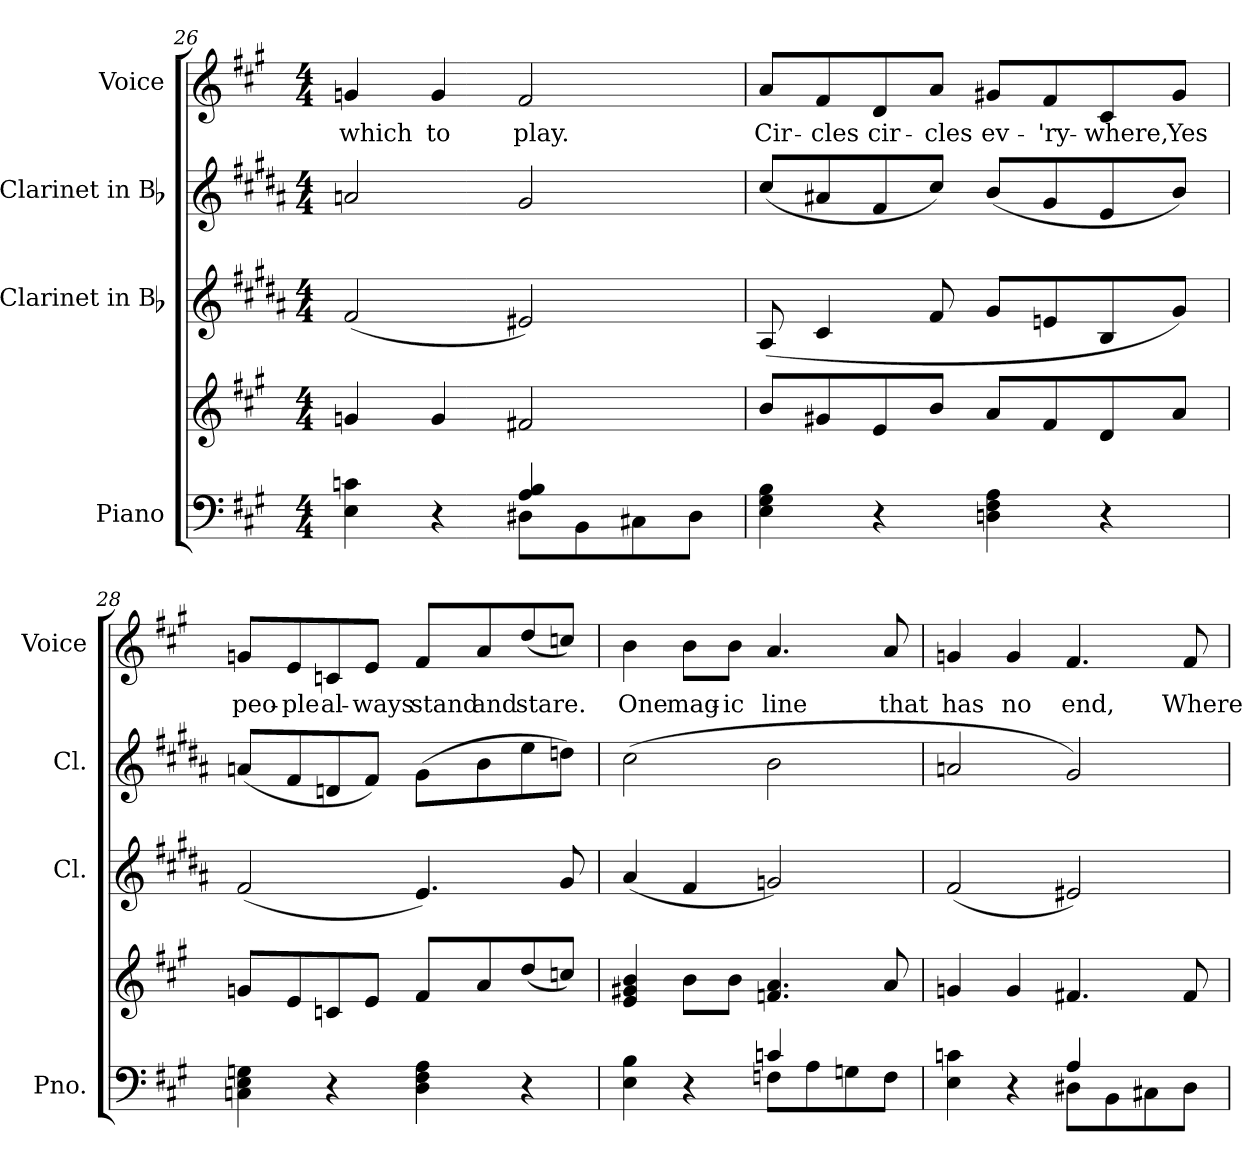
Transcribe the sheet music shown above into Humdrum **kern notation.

**kern	**kern	**kern	**kern	**kern	**text
*part4	*part4	*part3	*part2	*part1	*part1
*staff5	*staff4	*staff3	*staff2	*staff1	*staff1
*I"Piano	*	*I"Clarinet in Bb	*I"Clarinet in Bb	*I"Voice	*
*I'Pno.	*	*I'Cl.	*I'Cl.	*I'Voice	*
*clefF4	*clefG2	*clefG2	*clefG2	*clefG2	*
*	*	*ITrd1c2	*ITrd1c2	*	*
*k[f#c#g#]	*k[f#c#g#]	*k[f#c#g#]	*k[f#c#g#]	*k[f#c#g#]	*
*A:	*A:	*A:	*A:	*A:	*
*M4/4	*M4/4	*M4/4	*M4/4	*M4/4	*
=26	=26	=26	=26	=26	=26
*^	*	*	*	*	*
!	!	!	!	!	!	!LO:LY:b:color=#000000
4Ei\ 4cni	2ryy	4gni/	(2ei/	2gni/	4gni/	which
!	!	!	!	!	!	!LO:LY:b:color=#000000
4r	.	4gi/	.	.	4gi/	to
!	!	!	!	!	!	!LO:LY:b:color=#000000
4Ai/ 4Bi	8D#Xi\L	2f#Xi/	2d#Xi/)	2f#i/	2f#i/	play.
.	8BBi\	.	.	.	.	.
4ryy	8C#Xi\	.	.	.	.	.
.	8D#i\J	.	.	.	.	.
*v	*v	*	*	*	*	*
=27	=27	=27	=27	=27	=27
*^	*	*	*	*	*
!	!	!	!	!	!	!LO:LY:b:color=#000000
*v	*v	*	*	*	*	*
4Ei\ 4G#i 4Bi	8bi/L	(8G#i/	(8bi/L	8ai/L	Cir-
!	!	!	!	!	!LO:LY:b:color=#000000
.	8g#Xi/	4Bi/	8g#Xi/	8f#i/	-cles
!	!	!	!	!	!LO:LY:b:color=#000000
4r	8ei/	.	8ei/	8di/	cir-
!	!	!	!	!	!LO:LY:b:color=#000000
.	8bi/J	8ei/	8bi/J)	8ai/J	-cles
!	!	!	!	!	!LO:LY:b:color=#000000
4Dni\ 4F#i 4Ai	8ai/L	8f#i/L	(8ai/L	8g#Xi/L	ev-
!	!	!	!	!	!LO:LY:b:color=#000000
.	8f#i/	8dni/	8f#i/	8f#i/	-'ry-
!	!	!	!	!	!LO:LY:b:color=#000000
4r	8di/	8Ai/	8di/	8c#i/	-where,
!	!	!	!	!	!LO:LY:b:color=#000000
.	8ai/J	8f#i/J)	8ai/J)	8g#i/J	Yes
!!LO:LB:g=z
=28	=28	=28	=28	=28	=28
!	!	!	!	!	!LO:LY:b:color=#000000
4Cni\ 4Ei 4Gni	8gni/L	(2ei/	(8gni/L	8gni/L	peo-
!	!	!	!	!	!LO:LY:b:color=#000000
.	8ei/	.	8ei/	8ei/	-ple
!	!	!	!	!	!LO:LY:b:color=#000000
4r	8cni/	.	8cni/	8cni/	al-
!	!	!	!	!	!LO:LY:b:color=#000000
.	8ei/J	.	8ei/J)	8ei/J	-ways
!	!	!	!	!	!LO:LY:b:color=#000000
4Di\ 4F#i 4Ai	8f#i/L	4.di/)	(8f#i\L	8f#i/L	stand
!	!	!	!	!	!LO:LY:b:color=#000000
.	8ai/	.	8ai\	8ai/	and
!	!	!	!	!	!LO:LY:b:color=#000000
4r	(8ddi/	.	8ddi\	(8ddi/	stare.
.	8ccni/J)	8f#i/	8ccni\J)	8ccni/J)	.
=29	=29	=29	=29	=29	=29
*^	*	*	*	*	*
!	!	!	!	!	!	!LO:LY:b:color=#000000
4Ei\ 4Bi	2ryy	4ei/ 4g#Xi 4bi	(4g#i/	(2bi\	4bi\	One
!	!	!	!	!	!	!LO:LY:b:color=#000000
4r	.	8bi\L	4ei/	.	8bi\L	mag-
!	!	!	!	!	!	!LO:LY:b:color=#000000
.	.	8bi\J	.	.	8bi\J	-ic
!	!	!	!	!	!	!LO:LY:b:color=#000000
4cni/	8Fni\L	4.fni/ 4.ai	2fni/)	2ai\	4.ai/	line
.	8Ai\	.	.	.	.	.
4ryy	8Gni\	.	.	.	.	.
!	!	!	!	!	!	!LO:LY:b:color=#000000
.	8Fi\J	8ai/	.	.	8ai/	that
=30	=30	=30	=30	=30	=30	=30
!	!	!	!	!	!	!LO:LY:b:color=#000000
4Ei\ 4cni	2ryy	4gni/	(2ei/	2gni/	4gni/	has
!	!	!	!	!	!	!LO:LY:b:color=#000000
4r	.	4gi/	.	.	4gi/	no
!	!	!	!	!	!	!LO:LY:b:color=#000000
4Ai/	8D#Xi\L	4.f#Xi/	2d#Xi/)	2f#i/)	4.f#i/	end,
.	8BBi\	.	.	.	.	.
4ryy	8C#Xi\	.	.	.	.	.
!	!	!	!	!	!	!LO:LY:b:color=#000000
.	8D#i\J	8f#i/	.	.	8f#i/	Where
*v	*v	*	*	*	*	*
=	=	=	=	=	=
*-	*-	*-	*-	*-	*-
